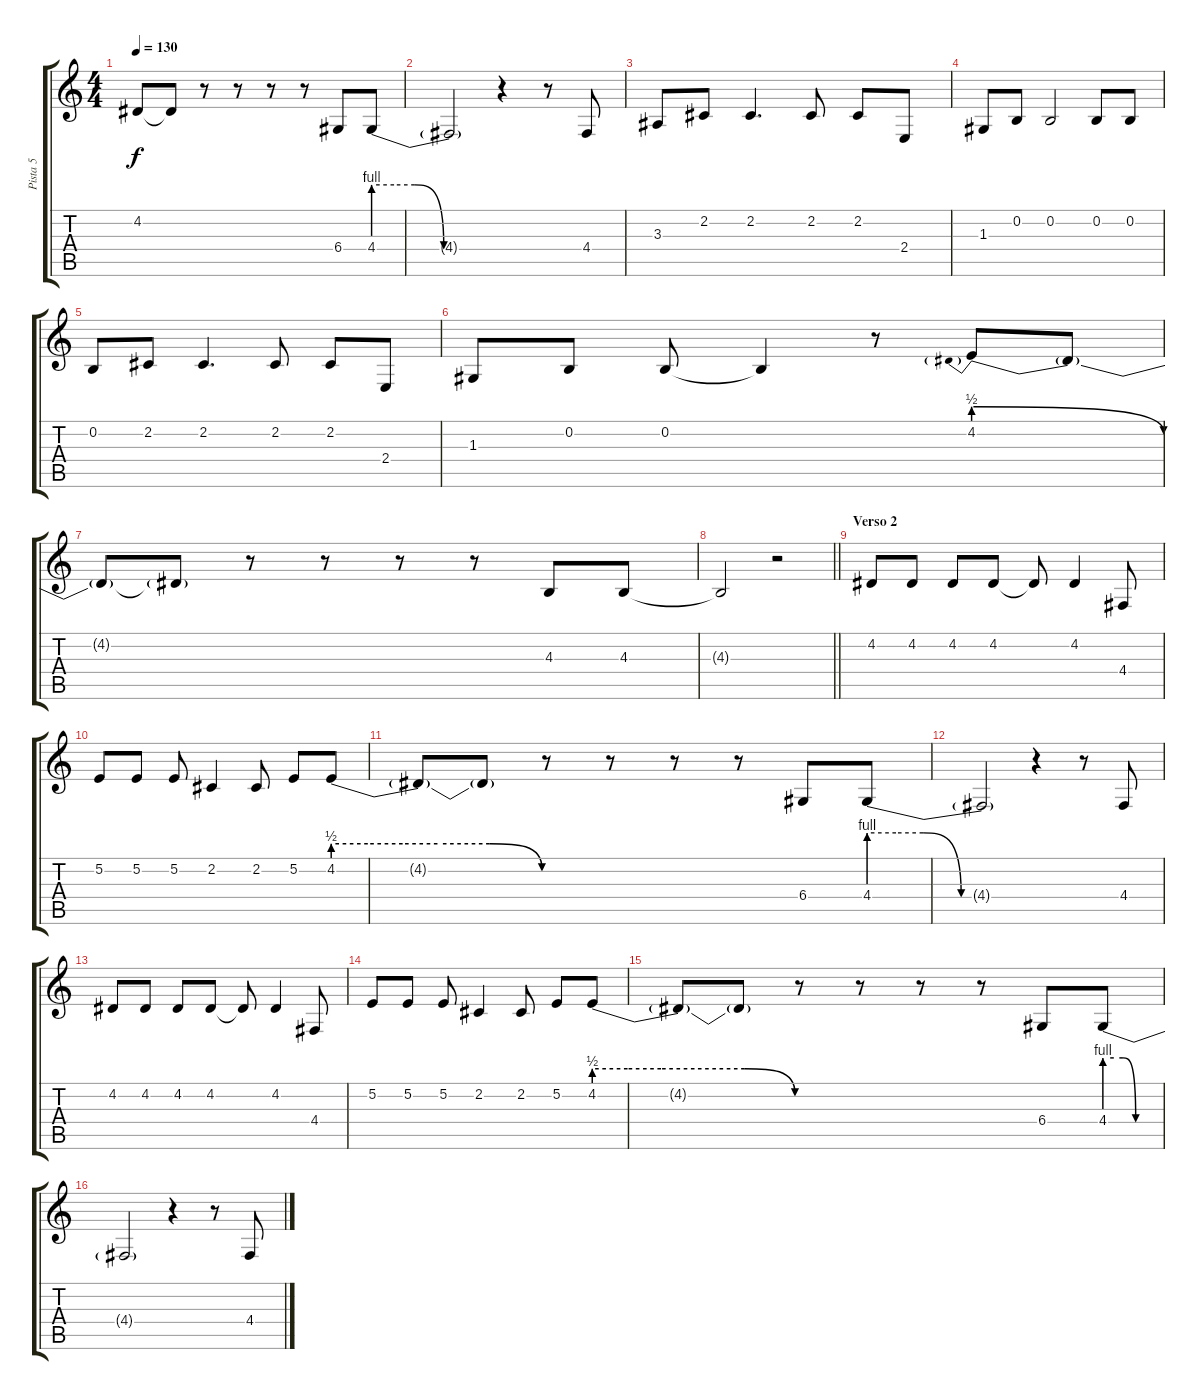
\track ("Pista 5" "Pista 5") {instrument tenorsax}
\staff {score tabs}
\tuning (E4 B3 G3 D3 A2 E2) {hide}
\ts (4 4)
\tempo 130
\clef g2
\ks c
4.2{t}.8{dy f} 4.2{t}.8 r.8 r.8 r.8 r.8 6.4.8 4.4{be (custom 0 4 10 4 20 4 34 0 60 0)}.8 |
4.4{t}.2 r.4 r.8 4.4.8 |
3.3.8 2.2.8 2.2.4{d} 2.2.8 2.2.8 2.4.8 |
1.3.8 0.2.8 0.2.2 0.2.8 0.2.8 |
0.2.8 2.2.8 2.2.4{d} 2.2.8 2.2.8 2.4.8 |
1.3.8 0.2.8 0.2.8 0.2{t}.4 r.8 4.2{be (prebendrelease 0 2 60 0)}.8 4.2{t}.8 |
4.2{t}.8 4.2{t}.8 r.8 r.8 r.8 r.8 4.3.8 4.3.8 |
\barLineRight lightlight
4.3{t}.2 r.2 |
\section ("" "Verso 2")
4.2.8 4.2.8 4.2.8 4.2.8 4.2{t}.8 4.2.4 4.4.8 |
5.2.8 5.2.8 5.2.8 2.2.4 2.2.8 5.2.8 4.2{be (custom 0 2 10 2 20 2 30 2 45 2 60 0)}.8 |
4.2{t}.8 4.2{t}.8 r.8 r.8 r.8 r.8 6.4.8 4.4{be (custom 0 4 10 4 20 4 34 0 60 0)}.8 |
4.4{t}.2 r.4 r.8 4.4.8 |
4.2.8 4.2.8 4.2.8 4.2.8 4.2{t}.8 4.2.4 4.4.8 |
5.2.8 5.2.8 5.2.8 2.2.4 2.2.8 5.2.8 4.2{be (custom 0 2 10 2 20 2 30 2 45 2 60 0)}.8 |
4.2{t}.8 4.2{t}.8 r.8 r.8 r.8 r.8 6.4.8 4.4{be (custom 0 4 10 4 20 4 34 0 60 0)}.8 |
4.4{t}.2 r.4 r.8 4.4.8
